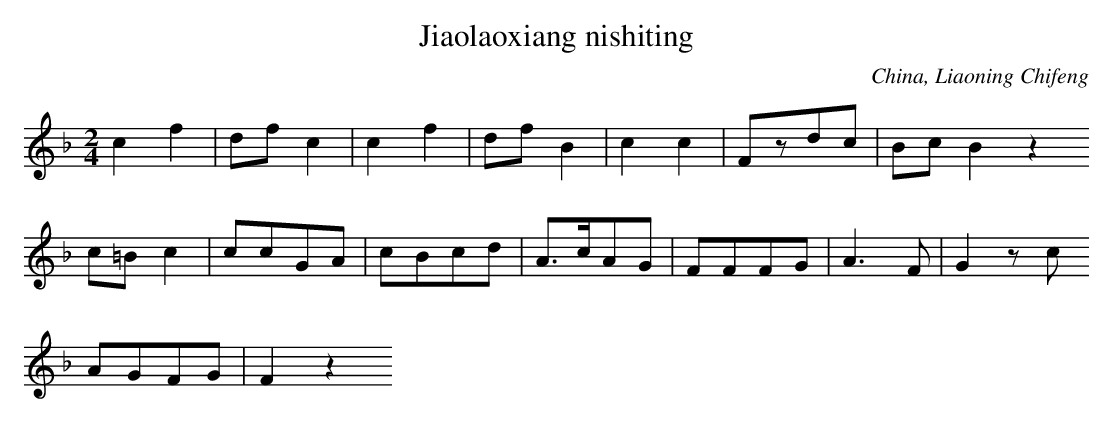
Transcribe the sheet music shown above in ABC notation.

X:1
T: Jiaolaoxiang nishiting
O: China, Liaoning Chifeng
M: 2/4
L: 1/16
K: F
c4f4 | d2f2c4 | c4f4 | d2f2B4 | c4c4 | F2z2d2c2 | B2c2B4z4
c2=B2c4 | c2c2G2A2 | c2B2c2d2 | A3cA2G2 | F2F2F2G2 | A6F2 | G4z2c2
A2G2F2G2 | F4z4
